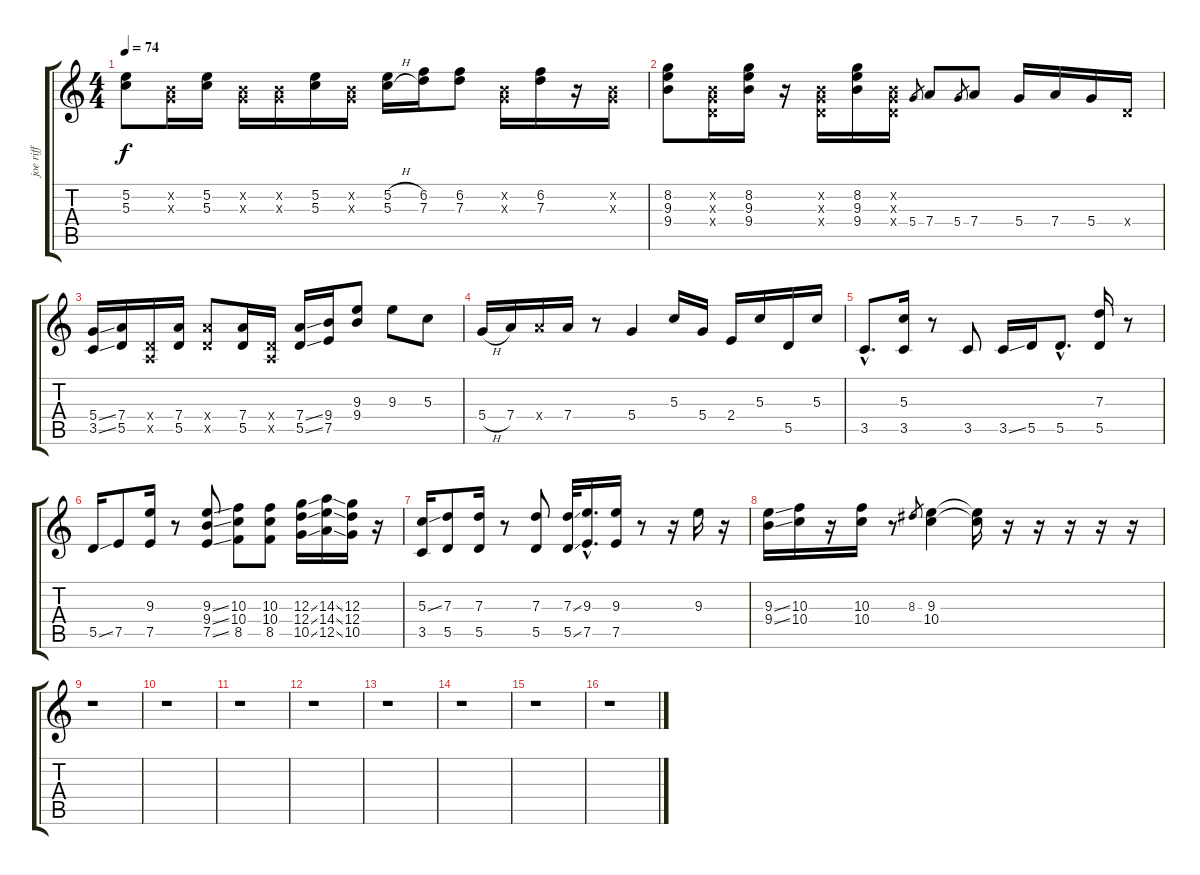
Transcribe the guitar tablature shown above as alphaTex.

\track ("joe riff" "joe riff") {instrument distortionguitar}
\staff {score tabs}
\tuning (E4 B3 G3 D3 A2 E2) {hide}
\ts (4 4)
\tempo 74
\clef g2
\ks c
(5.2 5.3).8{dy f} (0.2{x} 0.3{x}).16 (5.2 5.3).16 (0.2{x} 0.3{x}).16 (0.2{x} 0.3{x}).16 (5.2 5.3).16 (0.2{x} 0.3{x}).16 (5.2{h} 5.3{h}).16 (6.2 7.3).16 (6.2 7.3).8 (0.2{x} 0.3{x}).16 (6.2 7.3).16 r.16 (0.2{x} 0.3{x}).16 |
(8.2 9.3 9.4).8 (0.2{x} 0.3{x} 0.4{x}).16 (8.2 9.3 9.4).16 r.16 (0.2{x} 0.3{x} 0.4{x}).16 (8.2 9.3 9.4).16 (0.2{x} 0.3{x} 0.4{x}).16 5.4.8{gr} 7.4.8 5.4.8{gr} 7.4.8 5.4.16 7.4.16 5.4.16 0.4{x}.16 |
(5.4{ss} 3.5{ss}).16 (7.4 5.5).16 (0.4{x} 0.5{x}).16 (7.4 5.5).16 (7.4{x} 5.5{x}).8 (7.4 5.5).16 (0.4{x} 0.5{x}).16 (7.4{ss} 5.5{ss}).16 (9.4 7.5).16 (9.3 9.4).8 9.3.8 5.3.8 |
5.4{h}.16 7.4.16 7.4{x}.16 7.4.16 r.8 5.4.4 5.3.16 5.4.16 2.4.16 5.3.16 5.5.16 5.3.16 |
3.5{hac}.8{d} (5.3 3.5).16 r.8 3.5.8 3.5{ss}.16 5.5.16 5.5{hac}.8{d} (7.3 5.5).16 r.8 |
5.5{ss}.16 7.5.8 (9.3 7.5).16 r.8 (9.3{ss} 9.4{ss} 7.5{ss}).8 (10.3 10.4 8.5).8 (10.3 10.4 8.5).8 (12.3{ss} 12.4{ss} 10.5{ss}).16 (14.3{ss} 14.4{ss} 12.5{ss}).16 (12.3 12.4 10.5).16 r.16 |
(5.3{ss} 3.5).16 (7.3 5.5).8 (7.3 5.5).16 r.8 (7.3 5.5).8 (7.3{ss} 5.5{ss}).32 (9.3{hac} 7.5{hac}).16{d} (9.3 7.5).16 r.8 r.16 9.3.16 r.16 |
(9.3{ss} 9.4{ss}).16 (10.3 10.4).16 r.16 (10.3 10.4).16 r.8 8.3.8{gr} (9.3 10.4).4 (9.3{t} 10.4{t}).16 r.16 r.16 r.16 r.16 r.16 |
r.1 |
r.1 |
r.1 |
r.1 |
r.1 |
r.1 |
r.1 |
r.1
